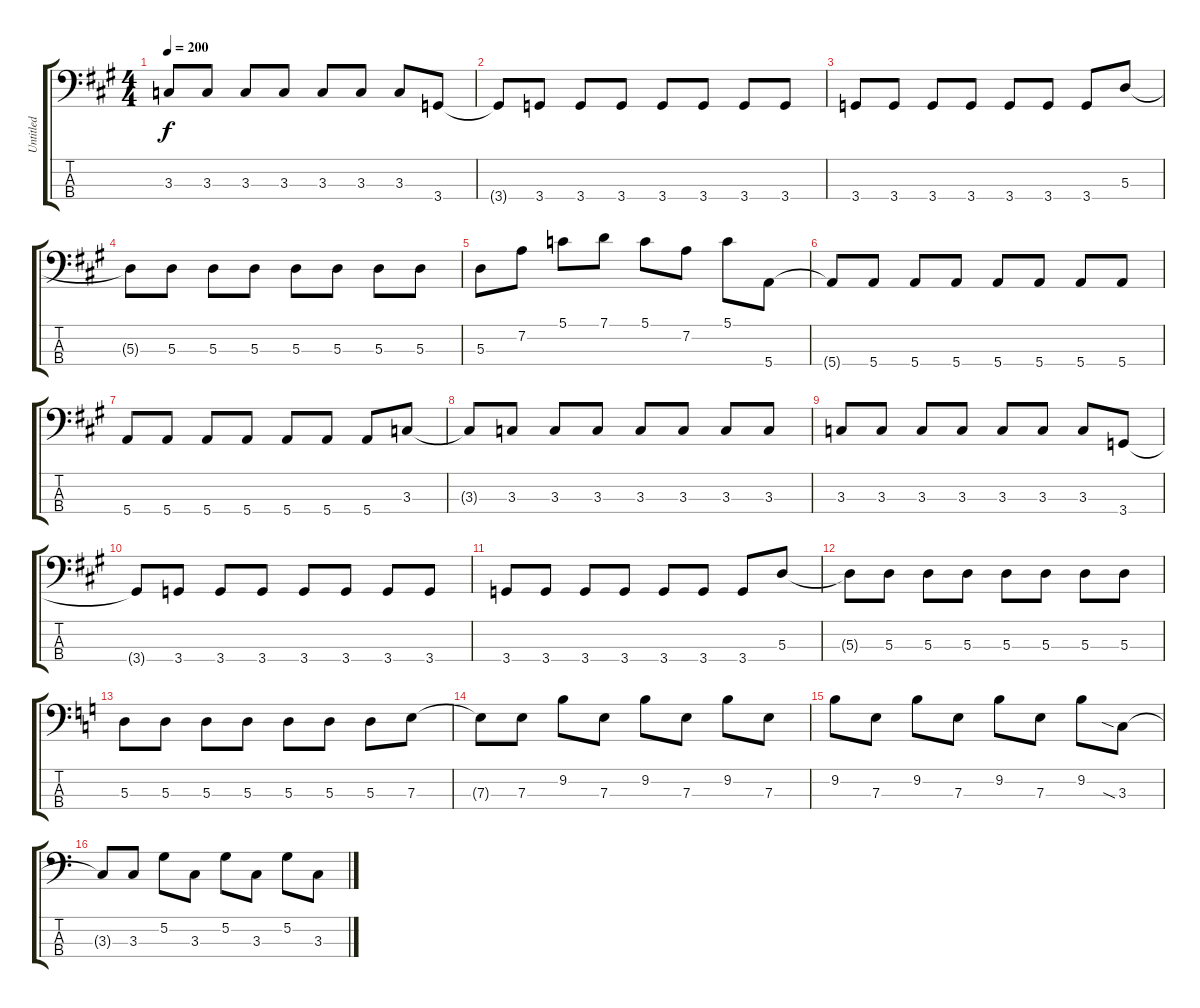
\track ("Untitled" "Untitled") {instrument electricbassfinger}
\staff {score tabs}
\tuning (G2 D2 A1 E1) {hide}
\ts (4 4)
\tempo 200
\clef f4
\ks a
3.3.8{dy f} 3.3.8 3.3.8 3.3.8 3.3.8 3.3.8 3.3.8 3.4.8 |
3.4{t}.8 3.4.8 3.4.8 3.4.8 3.4.8 3.4.8 3.4.8 3.4.8 |
3.4.8 3.4.8 3.4.8 3.4.8 3.4.8 3.4.8 3.4.8 5.3.8 |
5.3{t}.8 5.3.8 5.3.8 5.3.8 5.3.8 5.3.8 5.3.8 5.3.8 |
5.3.8 7.2.8 5.1.8 7.1.8 5.1.8 7.2.8 5.1.8 5.4.8 |
5.4{t}.8 5.4.8 5.4.8 5.4.8 5.4.8 5.4.8 5.4.8 5.4.8 |
5.4.8 5.4.8 5.4.8 5.4.8 5.4.8 5.4.8 5.4.8 3.3.8 |
3.3{t}.8 3.3.8 3.3.8 3.3.8 3.3.8 3.3.8 3.3.8 3.3.8 |
3.3.8 3.3.8 3.3.8 3.3.8 3.3.8 3.3.8 3.3.8 3.4.8 |
3.4{t}.8 3.4.8 3.4.8 3.4.8 3.4.8 3.4.8 3.4.8 3.4.8 |
3.4.8 3.4.8 3.4.8 3.4.8 3.4.8 3.4.8 3.4.8 5.3.8 |
5.3{t}.8 5.3.8 5.3.8 5.3.8 5.3.8 5.3.8 5.3.8 5.3.8 |
\ks c
5.3.8 5.3.8 5.3.8 5.3.8 5.3.8 5.3.8 5.3.8 7.3.8 |
7.3{t}.8 7.3.8 9.2.8 7.3.8 9.2.8 7.3.8 9.2.8 7.3.8 |
9.2.8 7.3.8 9.2.8 7.3.8 9.2.8 7.3.8 9.2.8 3.3{sia}.8 |
3.3{t}.8 3.3.8 5.2.8 3.3.8 5.2.8 3.3.8 5.2.8 3.3.8
